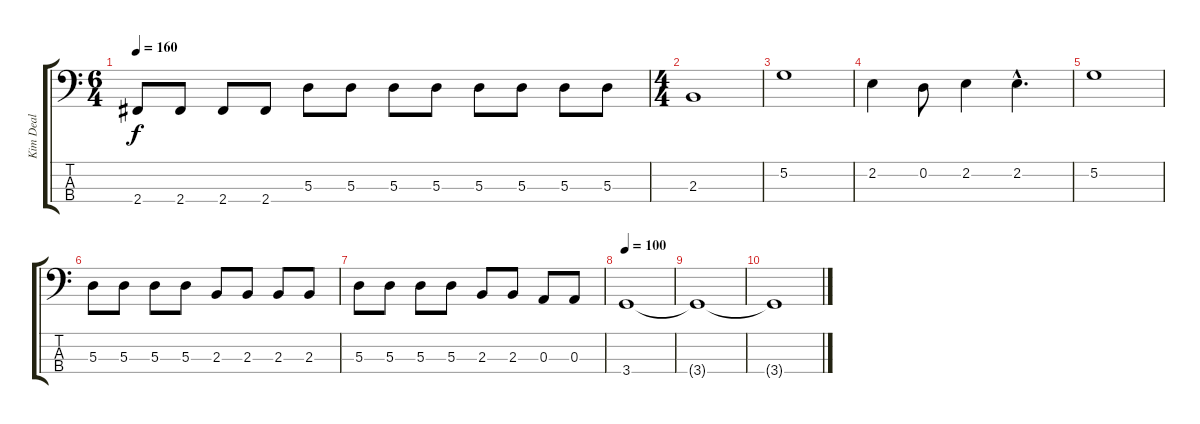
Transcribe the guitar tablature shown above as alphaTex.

\track ("Kim Deal" "Kim Deal") {instrument electricbasspick}
\staff {score tabs}
\tuning (G2 D2 A1 E1) {hide}
\ts (6 4)
\tempo 160
\clef f4
\ks c
2.4.8{dy f} 2.4.8 2.4.8 2.4.8 5.3.8 5.3.8 5.3.8 5.3.8 5.3.8 5.3.8 5.3.8 5.3.8 |
\ts (4 4)
2.3.1 |
5.2.1 |
2.2.4 0.2.8 2.2.4 2.2{hac}.4{d} |
5.2.1 |
5.3.8 5.3.8 5.3.8 5.3.8 2.3.8 2.3.8 2.3.8 2.3.8 |
5.3.8 5.3.8 5.3.8 5.3.8 2.3.8 2.3.8 0.3.8 0.3.8 |
\tempo 100
3.4.1 |
3.4{t}.1 |
3.4{t}.1
